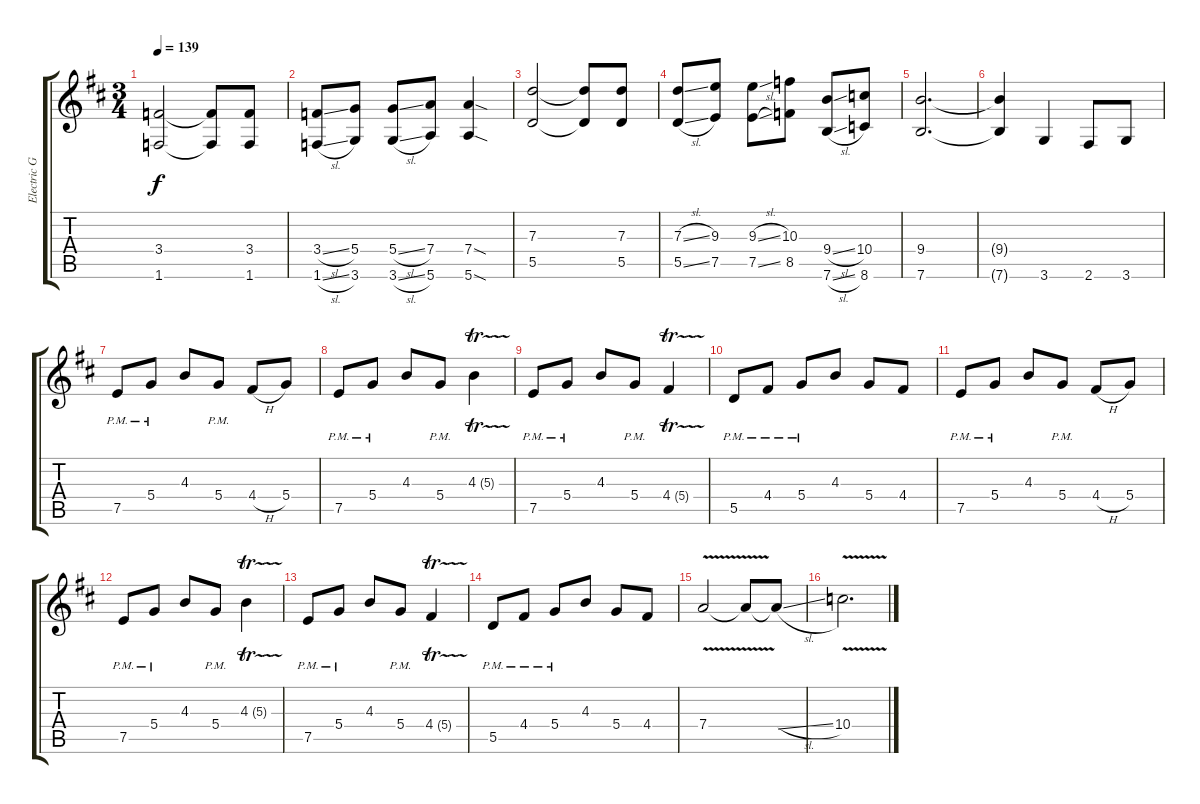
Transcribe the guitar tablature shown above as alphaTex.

\track ("Electric Guitar" "Electric G") {instrument distortionguitar}
\staff {score tabs}
\tuning (E4 B3 G3 D3 A2 E2) {hide}
\ts (3 4)
\tempo 139
\clef g2
\ks d
(3.4 1.6).2{dy f} (3.4{t} 1.6{t}).8 (3.4 1.6).8 |
(3.4{sl} 1.6{sl}).8 (5.4 3.6).8 (5.4{sl} 3.6{sl}).8 (7.4 5.6).8 (7.4{sod} 5.6{sod}).4 |
(7.3 5.5).2 (7.3{t} 5.5{t}).8 (7.3 5.5).8 |
(7.3{sl} 5.5{sl}).8 (9.3 7.5).8 (9.3{sl} 7.5{sl}).8 (10.3 8.5).8 (9.4{sl} 7.6{sl}).8 (10.4 8.6).8 |
(9.4 7.6).2{d} |
(9.4{t} 7.6{t}).4 3.6.4 2.6.8 3.6.8 |
7.5{pm}.8 5.4{pm}.8 4.3.8 5.4{pm}.8 4.4{h}.8 5.4.8 |
7.5{pm}.8 5.4{pm}.8 4.3.8 5.4{pm}.8 4.3{tr (5 32)}.4 |
7.5{pm}.8 5.4{pm}.8 4.3.8 5.4{pm}.8 4.4{tr (5 32)}.4 |
5.5{pm}.8 4.4{pm}.8 5.4{pm}.8 4.3.8 5.4.8 4.4.8 |
7.5{pm}.8 5.4{pm}.8 4.3.8 5.4{pm}.8 4.4{h}.8 5.4.8 |
7.5{pm}.8 5.4{pm}.8 4.3.8 5.4{pm}.8 4.3{tr (5 32)}.4 |
7.5{pm}.8 5.4{pm}.8 4.3.8 5.4{pm}.8 4.4{tr (5 32)}.4 |
5.5{pm}.8 4.4{pm}.8 5.4{pm}.8 4.3.8 5.4.8 4.4.8 |
7.4{v}.2 7.4{t}.8 7.4{sl t}.8 |
10.4{v}.2{d}
